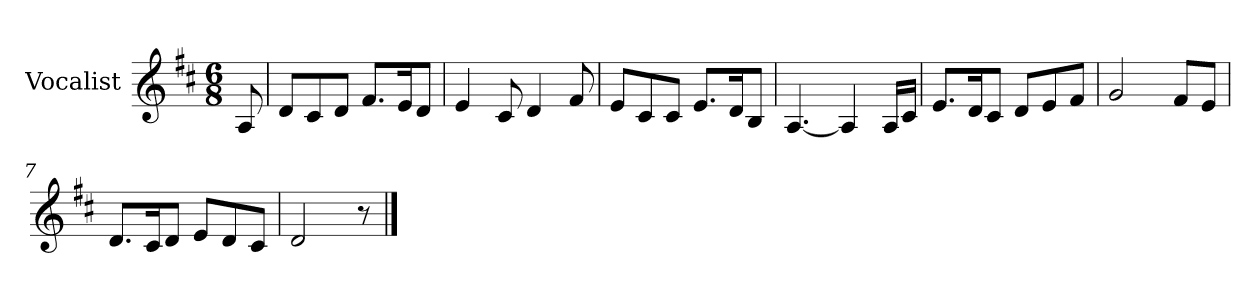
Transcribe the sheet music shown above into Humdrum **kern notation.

**kern
*part1
*staff1
*I"Vocalist
*k[f#c#]
*D:
*M6/8
=
8A
=1
8dL
8c#
8dJ
8.f#L
16eK
8dJ
=2
4e
8c#
4d
8f#
=3
8eL
8c#
8c#J
8.eL
16dK
8BJ
=4
[4.A
4A]
16ALL
16c#JJ
=5
8.eL
16dK
8c#J
8dL
8e
8f#J
=6
2g
8f#L
8eJ
=7
8.dL
16c#K
8dJ
8eL
8d
8c#J
=8
2d
8r
==
*-
